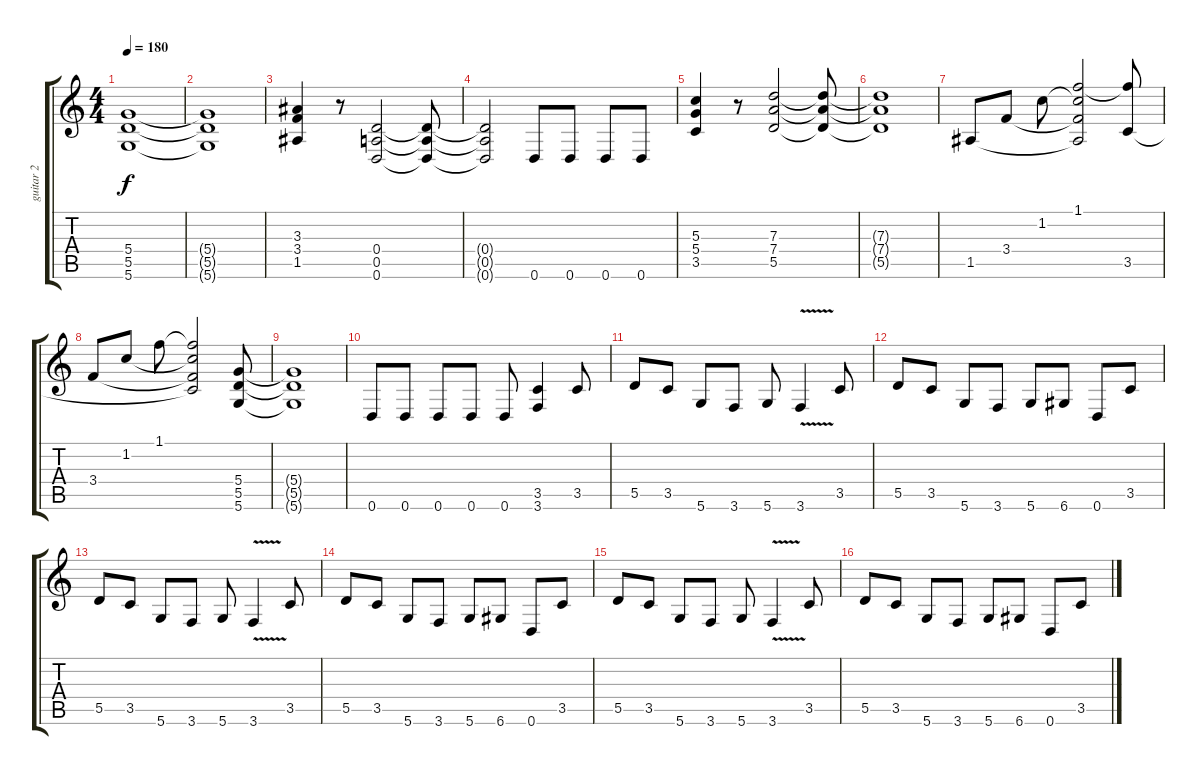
\track ("guitar 2" "guitar 2") {instrument distortionguitar}
\staff {score tabs}
\tuning (E4 B3 G3 D3 A2 D2) {hide}
\ts (4 4)
\tempo 180
\clef g2
\ks c
(5.4{t} 5.5{t} 5.6{t}).1{dy f} |
(5.4{t} 5.5{t} 5.6{t}).1 |
(3.3 3.4 1.5).4 r.8 (0.4 0.5 0.6).2 (0.4{t} 0.5{t} 0.6{t}).8 |
(0.4{t} 0.5{t} 0.6{t}).2 0.6.8 0.6.8 0.6.8 0.6.8 |
(5.3 5.4 3.5).4 r.8 (7.3 7.4 5.5).2 (7.3{t} 7.4{t} 5.5{t}).8 |
(7.3{t} 7.4{t} 5.5{t}).1 |
1.5.8 3.4.8 1.2.8 (1.1 1.2{t} 3.4{t} 1.5{t}).2 (1.1{t} 3.5).8 |
3.4.8 1.2.8 1.1.8 (1.1{t} 1.2{t} 3.4{t} 3.5{t}).2 (5.4 5.5 5.6).8 |
(5.4{t} 5.5{t} 5.6{t}).1 |
0.6.8 0.6.8 0.6.8 0.6.8 0.6.8 (3.5 3.6).4 3.5.8 |
5.5.8 3.5.8 5.6.8 3.6.8 5.6.8 3.6{v}.4 3.5.8 |
5.5.8 3.5.8 5.6.8 3.6.8 5.6.8 6.6.8 0.6.8 3.5.8 |
5.5.8 3.5.8 5.6.8 3.6.8 5.6.8 3.6{v}.4 3.5.8 |
5.5.8 3.5.8 5.6.8 3.6.8 5.6.8 6.6.8 0.6.8 3.5.8 |
5.5.8 3.5.8 5.6.8 3.6.8 5.6.8 3.6{v}.4 3.5.8 |
5.5.8 3.5.8 5.6.8 3.6.8 5.6.8 6.6.8 0.6.8 3.5.8
